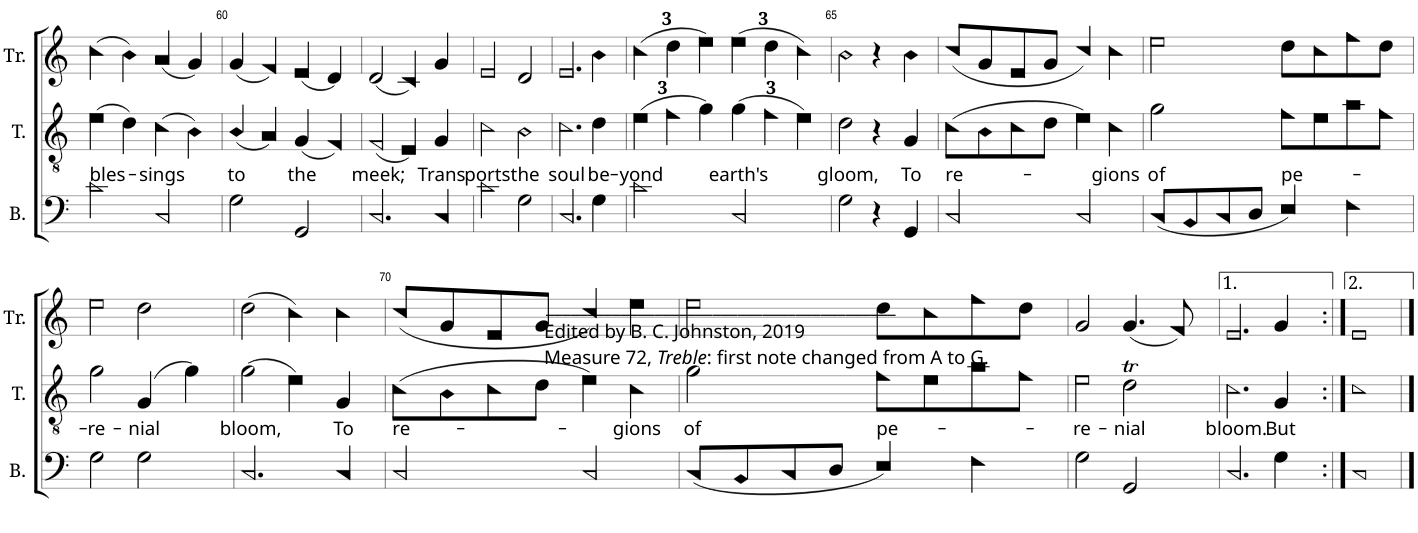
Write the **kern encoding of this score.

**kern	**kern	**text	**kern
*part3	*part2	*part2	*part1
*staff3	*staff2	*staff2	*staff1
*I"B.	*I"T.	*	*I"Tr.
*I'B.	*I'T.	*	*I'Tr.
!!LO:PB:g=z
*clefF4	*clefGv2	*	*clefG2
*k[]	*k[]	*	*k[]
*M4/4	*M4/4	*	*M4/4
*met(c)	*met(c)	*	*met(c)
=59	=59	=59	=59
!	!	!LO:LY:b	!
2c!\	(4e!\	bles-	(4cc!\
.	4d!\)	.	4b!\)
!	!	!LO:LY:b	!
2C!/	(4c!\	-sings	(4a!/
.	4B!\)	.	4g!/)
=60	=60	=60	=60
!	!	!LO:LY:b	!
2G!\	(4B!/	to	(4g!/
.	4A!/)	.	4f!/)
!	!	!LO:LY:b	!
2GG!/	(4G!/	the	(4e!/
.	4F!/)	.	4d!/)
=61	=61	=61	=61
!	!	!LO:LY:b	!
2.C!/	(2F!/	meek;	(2d!/
.	4E!/)	.	4c!/)
!	!	!LO:LY:b	!
4C!/	4G!/	Trans-	4g!/
=62	=62	=62	=62
!	!	!LO:LY:b	!
2c!\	2c!\	-ports	2e!/
!	!	!LO:LY:b	!
2G!\	2B!\	the	2d!/
=63	=63	=63	=63
!	!	!LO:LY:b	!
2.C!/	2.c!\	soul	2.e!/
!	!	!LO:LY:b	!
4G!\	4d!\	be-	4b!\
=64	=64	=64	=64
*	*Xbrackettup	*	*
!	!	!LO:LY:b	!
*	*	*	*Xbrackettup
!LO:TX:b:t=__________________________________________	!	!	!
!LO:TX:b:t=Edited by B. C. Johnston, 2019	!	!	!
!LO:TX:b:t=Measure 72,	!	!	!
!LO:TX:b:i:t=Treble	!	!	!
!LO:TX:b:t=&colon; first note changed from A to G.	!	!	!
2c!\	(6e!\	-yond	(6cc!\
.	6f!\	.	6dd!\
.	6g!\)	.	6ee!\)
!	!	!LO:LY:b	!
2C!/	(6g!\	earth's	(6ee!\
.	6f!\	.	6dd!\
.	6e!\)	.	6cc!\)
=65	=65	=65	=65
!	!	!LO:LY:b	!
2G!\	2d!\	gloom,	2b!\
4r	4r	.	4r
!	!	!LO:LY:b	!
4GG!/	4G!/	To	4b!\
=66	=66	=66	=66
!	!	!LO:LY:b	!
2C!/	(8c!\L	re-	(8cc!/L
.	8B!\	.	8g!/
.	8c!\	.	8e!/
.	8d!\J	.	8g!/J
2C!/	4e!\)	.	4cc!/)
!	!	!LO:LY:b	!
.	4c!\	-gions	4cc!\
=67	=67	=67	=67
!	!	!LO:LY:b	!
(8C!/L	2g!\	of	2ee!\
8BB!/	.	.	.
8C!/	.	.	.
8D!/J	.	.	.
!	!	!LO:LY:b	!
4E!/)	8f!\L	pe-	8dd!\L
.	8e!\	.	8cc!\
4F!\	8a!\	.	8ff!\
.	8f!\J	.	8dd!\J
!!LO:LB:g=z
=68	=68	=68	=68
!	!	!LO:LY:b	!
2G!\	2g!\	-re-	2ee!\
!	!	!LO:LY:b	!
2G!\	(4G!/	-nial	2dd!\
.	4g!\)	.	.
=69	=69	=69	=69
!	!	!LO:LY:b	!
2.C!/	(2g!\	bloom,	(2dd!\
.	4e!\)	.	4cc!\)
!	!	!LO:LY:b	!
4C!/	4G!/	To	4cc!\
=70	=70	=70	=70
!	!	!LO:LY:b	!
2C!/	(8c!\L	re-	(8cc!/L
.	8B!\	.	8g!/
.	8c!\	.	8e!/
.	8d!\J	.	8g!/J
2C!/	4e!\)	.	4cc!/)
!	!	!LO:LY:b	!
.	4c!\	-gions	4ee!\
=71	=71	=71	=71
!	!	!LO:LY:b	!
(8C!/L	2g!\	of	2ee!\
8BB!/	.	.	.
8C!/	.	.	.
8D!/J	.	.	.
!	!	!LO:LY:b	!
4E!/)	8f!\L	pe-	8dd!\L
.	8e!\	.	8cc!\
4F!\	8a!\	.	8ff!\
.	8f!\J	.	8dd!\J
=72	=72	=72	=72
!	!	!LO:LY:b	!
2G!\	2e!\	-re-	2g!/
!	!	!LO:LY:b	!
2GG!/	2dT!\	-nial	(4.g!/
.	.	.	8f!/)
=73	=73	=73	=73
!	!	!LO:LY:b	!
2.C!/	2.c!\	bloom.	2.e!/
!	!	!LO:LY:b	!
4G!\	4G!/	But	4g!/
=74:|!	=74:|!	=74:|!	=74:|!
1C!	1c!	.	1e!
==	==	==	==
*-	*-	*-	*-
